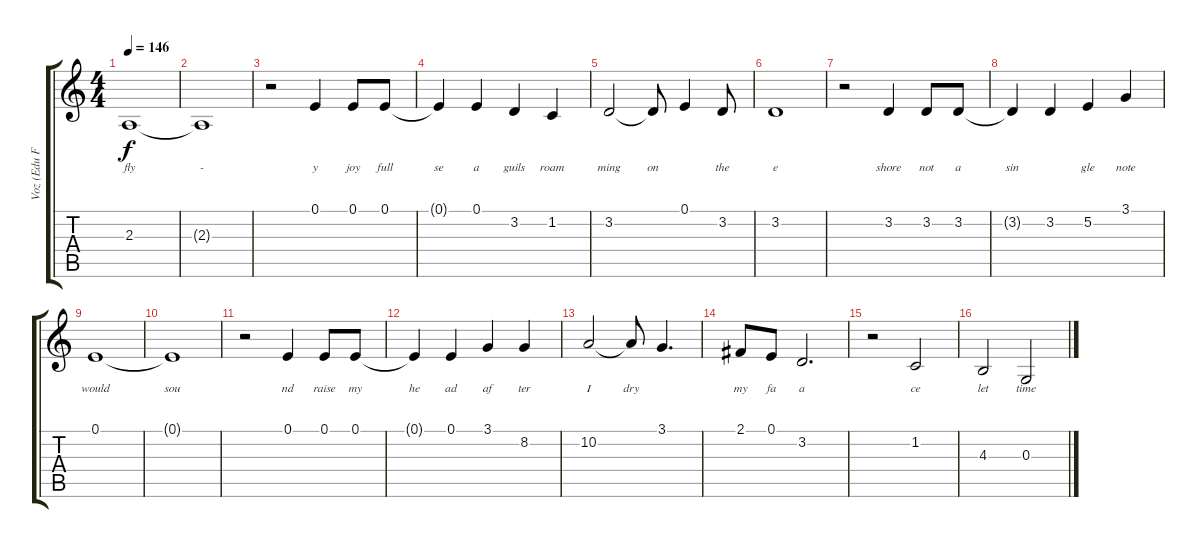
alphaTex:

\track ("Voz (Edu Falaschi)" "Voz (Edu F") {instrument oboe}
\staff {score tabs}
\tuning (E4 B3 G3 D3 A2 E2) {hide}
\ts (4 4)
\tempo 146
\clef g2
\ks c
2.3.1{lyrics (0 "fly") lyrics (1 "") lyrics (2 "") lyrics (3 "") lyrics (4 "") dy f} |
2.3{t}.1{lyrics (0 "-") lyrics (1 "") lyrics (2 "") lyrics (3 "") lyrics (4 "")} |
r.2 0.1.4{lyrics (0 "y") lyrics (1 "") lyrics (2 "") lyrics (3 "") lyrics (4 "")} 0.1.8{lyrics (0 "joy") lyrics (1 "") lyrics (2 "") lyrics (3 "") lyrics (4 "")} 0.1.8{lyrics (0 "full") lyrics (1 "") lyrics (2 "") lyrics (3 "") lyrics (4 "")} |
0.1{t}.4{lyrics (0 "se") lyrics (1 "") lyrics (2 "") lyrics (3 "") lyrics (4 "")} 0.1.4{lyrics (0 "a") lyrics (1 "") lyrics (2 "") lyrics (3 "") lyrics (4 "")} 3.2.4{lyrics (0 "guils") lyrics (1 "") lyrics (2 "") lyrics (3 "") lyrics (4 "")} 1.2.4{lyrics (0 "roam") lyrics (1 "") lyrics (2 "") lyrics (3 "") lyrics (4 "")} |
3.2.2{lyrics (0 "ming") lyrics (1 "") lyrics (2 "") lyrics (3 "") lyrics (4 "")} 3.2{t}.8{lyrics (0 "on") lyrics (1 "") lyrics (2 "") lyrics (3 "") lyrics (4 "")} 0.1.4{lyrics (0 "") lyrics (1 "") lyrics (2 "") lyrics (3 "") lyrics (4 "")} 3.2.8{lyrics (0 "the") lyrics (1 "") lyrics (2 "") lyrics (3 "") lyrics (4 "")} |
3.2.1{lyrics (0 "e") lyrics (1 "") lyrics (2 "") lyrics (3 "") lyrics (4 "")} |
r.2 3.2.4{lyrics (0 "shore") lyrics (1 "") lyrics (2 "") lyrics (3 "") lyrics (4 "")} 3.2.8{lyrics (0 "not") lyrics (1 "") lyrics (2 "") lyrics (3 "") lyrics (4 "")} 3.2.8{lyrics (0 "a") lyrics (1 "") lyrics (2 "") lyrics (3 "") lyrics (4 "")} |
3.2{t}.4{lyrics (0 "sin") lyrics (1 "") lyrics (2 "") lyrics (3 "") lyrics (4 "")} 3.2.4{lyrics (0 "") lyrics (1 "") lyrics (2 "") lyrics (3 "") lyrics (4 "")} 5.2.4{lyrics (0 "gle") lyrics (1 "") lyrics (2 "") lyrics (3 "") lyrics (4 "")} 3.1.4{lyrics (0 "note") lyrics (1 "") lyrics (2 "") lyrics (3 "") lyrics (4 "")} |
0.1.1{lyrics (0 "would") lyrics (1 "") lyrics (2 "") lyrics (3 "") lyrics (4 "")} |
0.1{t}.1{lyrics (0 "sou") lyrics (1 "") lyrics (2 "") lyrics (3 "") lyrics (4 "")} |
r.2 0.1.4{lyrics (0 "nd") lyrics (1 "") lyrics (2 "") lyrics (3 "") lyrics (4 "")} 0.1.8{lyrics (0 "raise") lyrics (1 "") lyrics (2 "") lyrics (3 "") lyrics (4 "")} 0.1.8{lyrics (0 "my") lyrics (1 "") lyrics (2 "") lyrics (3 "") lyrics (4 "")} |
0.1{t}.4{lyrics (0 "he") lyrics (1 "") lyrics (2 "") lyrics (3 "") lyrics (4 "")} 0.1.4{lyrics (0 "ad") lyrics (1 "") lyrics (2 "") lyrics (3 "") lyrics (4 "")} 3.1.4{lyrics (0 "af") lyrics (1 "") lyrics (2 "") lyrics (3 "") lyrics (4 "")} 8.2.4{lyrics (0 "ter") lyrics (1 "") lyrics (2 "") lyrics (3 "") lyrics (4 "")} |
10.2.2{lyrics (0 "I") lyrics (1 "") lyrics (2 "") lyrics (3 "") lyrics (4 "")} 10.2{t}.8{lyrics (0 "dry") lyrics (1 "") lyrics (2 "") lyrics (3 "") lyrics (4 "")} 3.1.4{d lyrics (0 "") lyrics (1 "") lyrics (2 "") lyrics (3 "") lyrics (4 "")} |
2.1.8{lyrics (0 "my") lyrics (1 "") lyrics (2 "") lyrics (3 "") lyrics (4 "")} 0.1.8{lyrics (0 "fa") lyrics (1 "") lyrics (2 "") lyrics (3 "") lyrics (4 "")} 3.2.2{d lyrics (0 "a") lyrics (1 "") lyrics (2 "") lyrics (3 "") lyrics (4 "")} |
r.2 1.2.2{lyrics (0 "ce") lyrics (1 "") lyrics (2 "") lyrics (3 "") lyrics (4 "")} |
4.3.2{lyrics (0 "let") lyrics (1 "") lyrics (2 "") lyrics (3 "") lyrics (4 "")} 0.3.2{lyrics (0 "time") lyrics (1 "") lyrics (2 "") lyrics (3 "") lyrics (4 "")}
